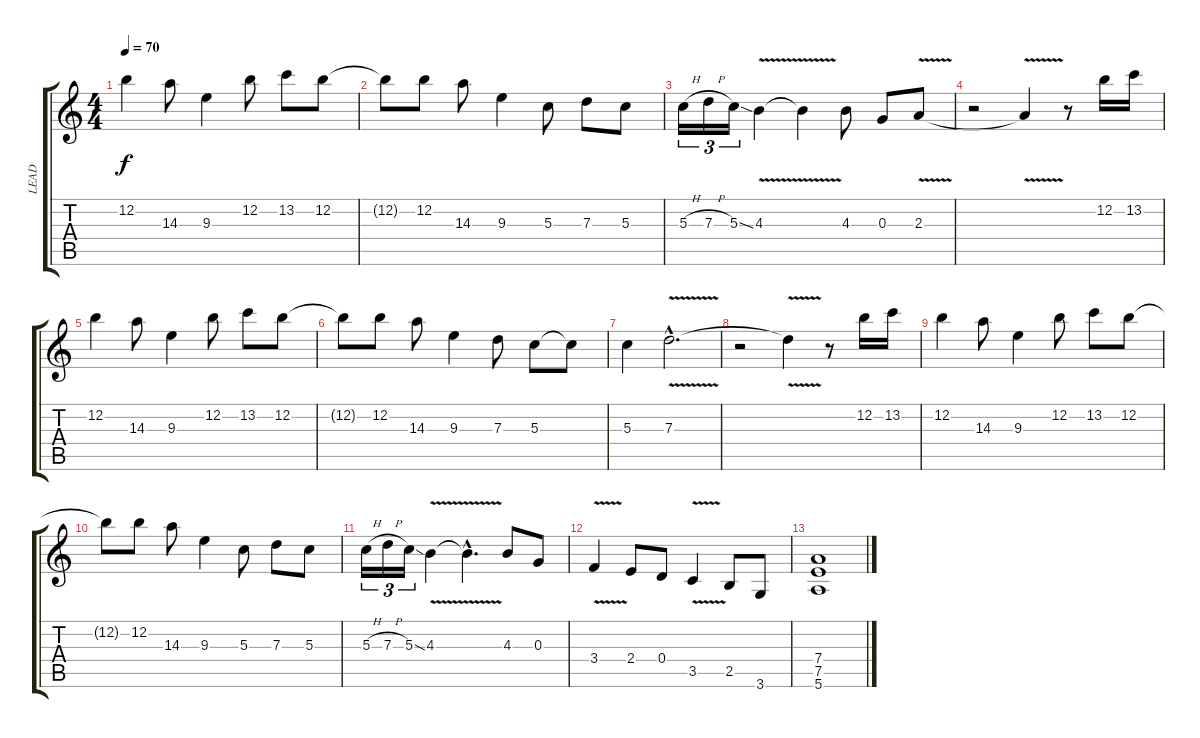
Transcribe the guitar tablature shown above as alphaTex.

\track ("LEAD " "LEAD ") {instrument distortionguitar}
\staff {score tabs}
\tuning (E4 B3 G3 D3 A2 E2) {hide}
\ts (4 4)
\tempo 70
\clef g2
\ks c
12.2.4{dy f} 14.3.8 9.3.4 12.2.8 13.2.8 12.2.8 |
12.2{t}.8 12.2.8 14.3.8 9.3.4 5.3.8 7.3.8 5.3.8 |
5.3{h}.16{tu (3 2)} 7.3{h}.16{tu (3 2)} 5.3{ss}.16{tu (3 2)} 4.3{v}.4 4.3{t}.4 4.3.8 0.3.8 2.3{v}.8 |
r.2 2.3{t}.4 r.8 12.2.16 13.2.16 |
12.2.4 14.3.8 9.3.4 12.2.8 13.2.8 12.2.8 |
12.2{t}.8 12.2.8 14.3.8 9.3.4 7.3.8 5.3.8 5.3{t}.8 |
5.3.4 7.3{v hac}.2{d} |
r.2 7.3{t}.4 r.8 12.2.16 13.2.16 |
12.2.4 14.3.8 9.3.4 12.2.8 13.2.8 12.2.8 |
12.2{t}.8 12.2.8 14.3.8 9.3.4 5.3.8 7.3.8 5.3.8 |
5.3{h}.16{tu (3 2)} 7.3{h}.16{tu (3 2)} 5.3{ss}.16{tu (3 2)} 4.3{v}.4 4.3{hac t}.4{d} 4.3.8 0.3.8 |
3.4{v}.4 2.4.8 0.4.8 3.5{v}.4 2.5.8 3.6.8 |
(7.4 7.5 5.6).1
